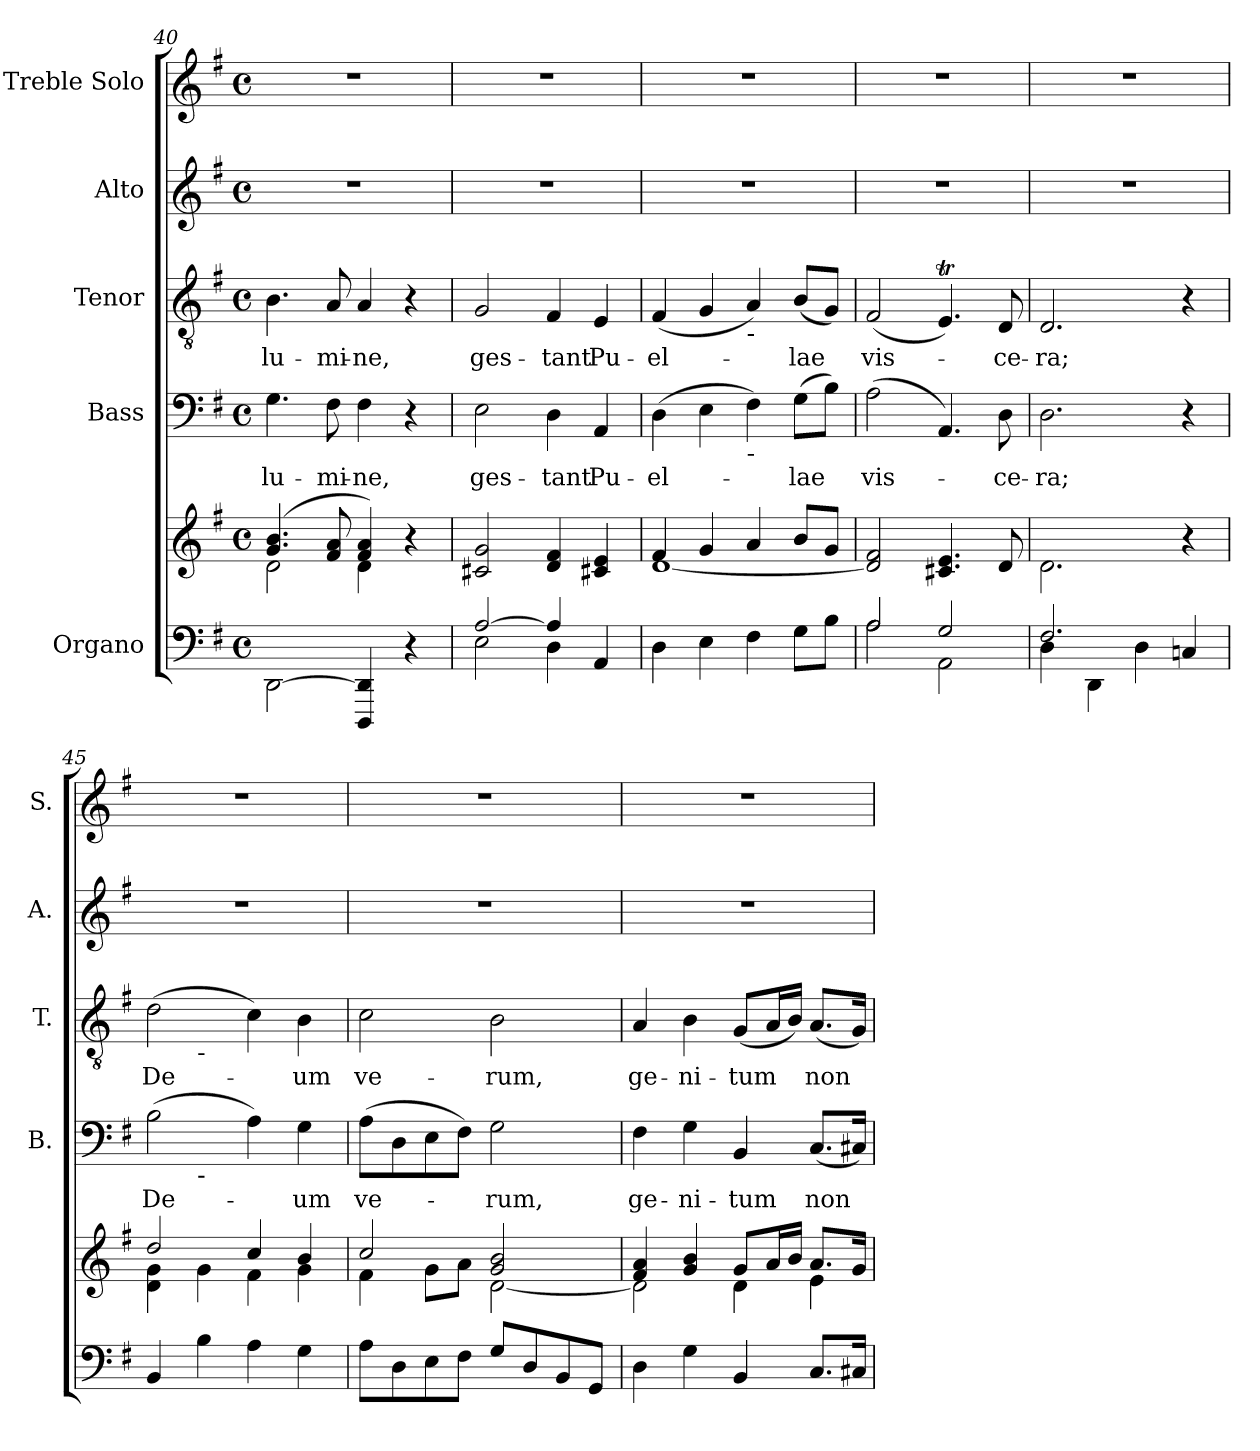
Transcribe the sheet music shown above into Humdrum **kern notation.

**kern	**kern	**kern	**text	**kern	**text	**kern	**kern
*part5	*part5	*part4	*part4	*part3	*part3	*part2	*part1
*staff6	*staff5	*staff4	*staff4	*staff3	*staff3	*staff2	*staff1
*I"Organo	*	*I"Bass	*	*I"Tenor	*	*I"Alto	*I"Treble Solo
*	*	*I'B.	*	*I'T.	*	*I'A.	*I'S.
*clefF4	*clefG2	*clefF4	*	*clefGv2	*	*clefG2	*clefG2
*	*	*	*	*ITrd7c12	*	*	*
*k[f#]	*k[f#]	*k[f#]	*	*k[f#]	*	*k[f#]	*k[f#]
*G:	*G:	*G:	*	*G:	*	*G:	*G:
*M4/4	*M4/4	*M4/4	*	*M4/4	*	*M4/4	*M4/4
*met(c)	*met(c)	*met(c)	*	*met(c)	*	*met(c)	*met(c)
=40	=40	=40	=40	=40	=40	=40	=40
*	*^	*	*	*	*	*	*
!	!	!	!	!LO:LY:b:color=#000000	!	!	!	!
!	!	!	!	!	!	!LO:LY:b:color=#000000	!	!
[>2DDi\	(4.gi/ 4.bi	2di\	4.Gi\	lu-	4.BBi\	lu-	1r	1r
!	!	!	!	!LO:LY:b:color=#000000	!	!	!	!
!	!	!	!	!	!	!LO:LY:b:color=#000000	!	!
.	8f#i/ 8ai	.	8F#i\	-mi-	8AAi/	-mi-	.	.
!	!	!	!	!LO:LY:b:color=#000000	!	!	!	!
!	!	!	!	!	!	!LO:LY:b:color=#000000	!	!
4DDDi/ 4DDi]	4f#i/ 4ai)	4di\	4F#i\	-ne,	4AAi/	-ne,	.	.
4r	4r	4ryy	4r	.	4r	.	.	.
*	*v	*v	*	*	*	*	*	*
=41	=41	=41	=41	=41	=41	=41	=41
*^	*	*	*	*	*	*	*
*	*	*^	*	*	*	*	*	*
!	!	!	!	!	!LO:LY:b:color=#000000	!	!	!	!
*	*	*v	*v	*	*	*	*	*	*
*	*	*^	*	*	*	*	*	*
!	!	!	!	!	!	!	!LO:LY:b:color=#000000	!	!
*	*	*v	*v	*	*	*	*	*	*
[>2Ai/	2Ei\	2c#Xi/ 2gi	2Ei\	ges-	2GGi/	ges-	1r	1r
!	!	!	!	!LO:LY:b:color=#000000	!	!	!	!
!	!	!	!	!	!	!LO:LY:b:color=#000000	!	!
4Ai/]	4Di\	4di/ 4f#i	4Di\	-tant	4FF#i/	-tant	.	.
!	!	!	!	!LO:LY:b:color=#000000	!	!	!	!
!	!	!	!	!	!	!LO:LY:b:color=#000000	!	!
4AAi/	4ryy	4c#Xi/ 4ei	4AAi/	Pu-	4EEi/	Pu-	.	.
*v	*v	*	*	*	*	*	*	*
=42	=42	=42	=42	=42	=42	=42	=42
*	*^	*	*	*	*	*	*
*^	*	*	*	*	*	*	*	*
!	!	!	!	!	!LO:LY:b:color=#000000	!	!	!	!
*v	*v	*	*	*	*	*	*	*	*
*^	*	*	*	*	*	*	*	*
!	!	!	!	!	!	!	!LO:LY:b:color=#000000	!	!
*v	*v	*	*	*	*	*	*	*	*
4Di\	4f#i/	[<1di	(4Di\	-el-	(4FF#i/	-el-	1r	1r
4Ei\	4gi/	.	4Ei\	.	4GGi/	.	.	.
!	!	!	!	!	!LO:TX:b:t=-	!	!	!
!	!	!	!LO:TX:b:t=-	!	!	!	!	!
4F#i\	4ai/	.	4F#i\)	.	4AAi/)	.	.	.
!	!	!	!	!LO:LY:b:color=#000000	!	!	!	!
!	!	!	!	!	!	!LO:LY:b:color=#000000	!	!
8Gi\L	8bi/L	.	(8Gi\L	-lae	(8BBi/L	-lae	.	.
8Bi\J	8gi/J	.	8Bi\J)	.	8GGi/J)	.	.	.
*	*v	*v	*	*	*	*	*	*
=43	=43	=43	=43	=43	=43	=43	=43
*^	*	*	*	*	*	*	*
!	!	!	!	!LO:LY:b:color=#000000	!	!	!	!
!	!	!	!	!	!	!LO:LY:b:color=#000000	!	!
2Ai/	2Ai\	2di/] 2f#i	(2Ai\	vis-	(2FF#i/	vis-	1r	1r
2Gi/	2AAi\	4.c#Xi/ 4.ei	4.AAi/)	.	4.EETi/)	.	.	.
!	!	!	!	!LO:LY:b:color=#000000	!	!	!	!
!	!	!	!	!	!	!LO:LY:b:color=#000000	!	!
.	.	8di/	8Di\	-ce-	8DDi/	-ce-	.	.
=44	=44	=44	=44	=44	=44	=44	=44	=44
*	*	*^	*	*	*	*	*	*
!	!	!	!	!	!LO:LY:b:color=#000000	!	!	!	!
!	!	!	!	!	!	!	!LO:LY:b:color=#000000	!	!
2.F#i/	4Di\	2.di\	2.ryy	2.Di\	-ra;	2.DDi/	-ra;	1r	1r
.	4DDi\	.	.	.	.	.	.	.	.
.	4Di\	.	.	.	.	.	.	.	.
4ryy	4Cni/	4r	4ryy	4r	.	4r	.	.	.
*v	*v	*	*	*	*	*	*	*	*
!!LO:LB:g=z
=45	=45	=45	=45	=45	=45	=45	=45	=45
*^	*	*	*	*	*	*	*	*
!	!	!	!	!	!LO:LY:b:color=#000000	!	!	!	!
*v	*v	*	*	*	*	*	*	*	*
*^	*	*	*	*	*	*	*	*
!	!	!	!	!	!	!	!LO:LY:b:color=#000000	!	!
*v	*v	*	*	*^	*	*^	*	*	*
4BBi/	2ddi/	4di\ 4gi	(2Bi\	4ryy	De-	(2Di\	4ryy	De-	1r	1r
!	!	!	!	!	!	!	!LO:TX:b:t=-	!	!	!
!	!	!	!	!LO:TX:b:t=-	!	!	!	!	!	!
4Bi\	.	4gi\	.	2.ryy	.	.	2.ryy	.	.	.
4Ai\	4cci/	4f#i\	4Ai\)	.	.	4Ci\)	.	.	.	.
!	!	!	!	!	!LO:LY:b:color=#000000	!	!	!	!	!
!	!	!	!	!	!	!	!	!LO:LY:b:color=#000000	!	!
4Gi\	4bi/	4gi\	4Gi\	.	-um	4BBi\	.	-um	.	.
*	*	*	*v	*v	*	*	*	*	*	*
*	*	*	*	*	*v	*v	*	*	*
=46	=46	=46	=46	=46	=46	=46	=46	=46
*	*	*	*^	*	*^	*	*	*
!	!	!	!	!	!LO:LY:b:color=#000000	!	!	!	!	!
*	*	*	*v	*v	*	*	*	*	*	*
*	*	*	*	*	*v	*v	*	*	*
*	*	*	*^	*	*^	*	*	*
!	!	!	!	!	!	!	!	!LO:LY:b:color=#000000	!	!
*	*	*	*v	*v	*	*	*	*	*	*
*	*	*	*	*	*v	*v	*	*	*
8Ai\L	2cci/	4f#i\	(8Ai\L	ve-	2Ci\	ve-	1r	1r
8Di\	.	.	8Di\	.	.	.	.	.
8Ei\	.	8gi\L	8Ei\	.	.	.	.	.
8F#i\J	.	8ai\J	8F#i\J)	.	.	.	.	.
!	!	!	!	!LO:LY:b:color=#000000	!	!	!	!
!	!	!	!	!	!	!LO:LY:b:color=#000000	!	!
8Gi/L	2gi/ 2bi	[<2di\	2Gi\	-rum,	2BBi\	-rum,	.	.
8Di/	.	.	.	.	.	.	.	.
8BBi/	.	.	.	.	.	.	.	.
8GGi/J	.	.	.	.	.	.	.	.
=47	=47	=47	=47	=47	=47	=47	=47	=47
!	!	!	!	!LO:LY:b:color=#000000	!	!	!	!
!	!	!	!	!	!	!LO:LY:b:color=#000000	!	!
4Di\	4f#i/ 4ai	2di\]	4F#i\	ge-	4AAi/	ge-	1r	1r
!	!	!	!	!LO:LY:b:color=#000000	!	!	!	!
!	!	!	!	!	!	!LO:LY:b:color=#000000	!	!
4Gi\	4gi/ 4bi	.	4Gi\	-ni-	4BBi\	-ni-	.	.
!	!	!	!	!LO:LY:b:color=#000000	!	!	!	!
!	!	!	!	!	!	!LO:LY:b:color=#000000	!	!
4BBi/	8gi/L	4di\	4BBi/	-tum	(8GGi/L	-tum	.	.
.	16ai/L	.	.	.	16AAi/L	.	.	.
.	16bi/JJ	.	.	.	16BBi/JJ)	.	.	.
!	!	!	!	!LO:LY:b:color=#000000	!	!	!	!
!	!	!	!	!	!	!LO:LY:b:color=#000000	!	!
8.Ci/L	8.ai/L	4ei\	(8.Ci/L	non	(8.AAi/L	non	.	.
16C#Xi/Jk	16gi/Jk	.	16C#Xi/Jk)	.	16GGi/Jk)	.	.	.
*	*v	*v	*	*	*	*	*	*
=	=	=	=	=	=	=	=
*-	*-	*-	*-	*-	*-	*-	*-
